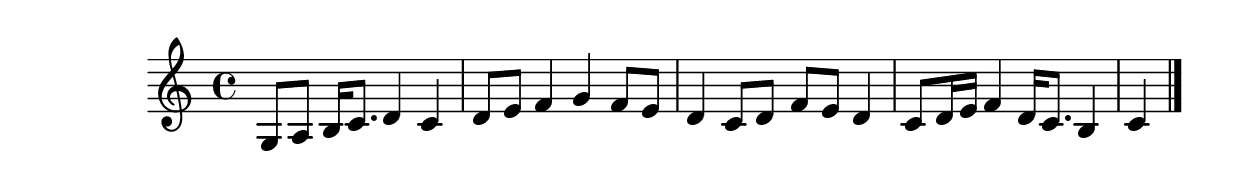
#(set-global-staff-size 25)
\header{tagline = " "}

\score{
\absolute {
\override Score.BarNumber.break-visibility = ##(#f #f #f) 
 g8 a8 b16 c'8. d'4 c'4 d'8 e'8 f'4 g'4 f'8 e'8 d'4 c'8 d'8 f'8 e'8 d'4 c'8 d'16 e'16 f'4 d'16 c'8. b4 c'4 \bar"|."

}
\midi{}
\layout{}
}
